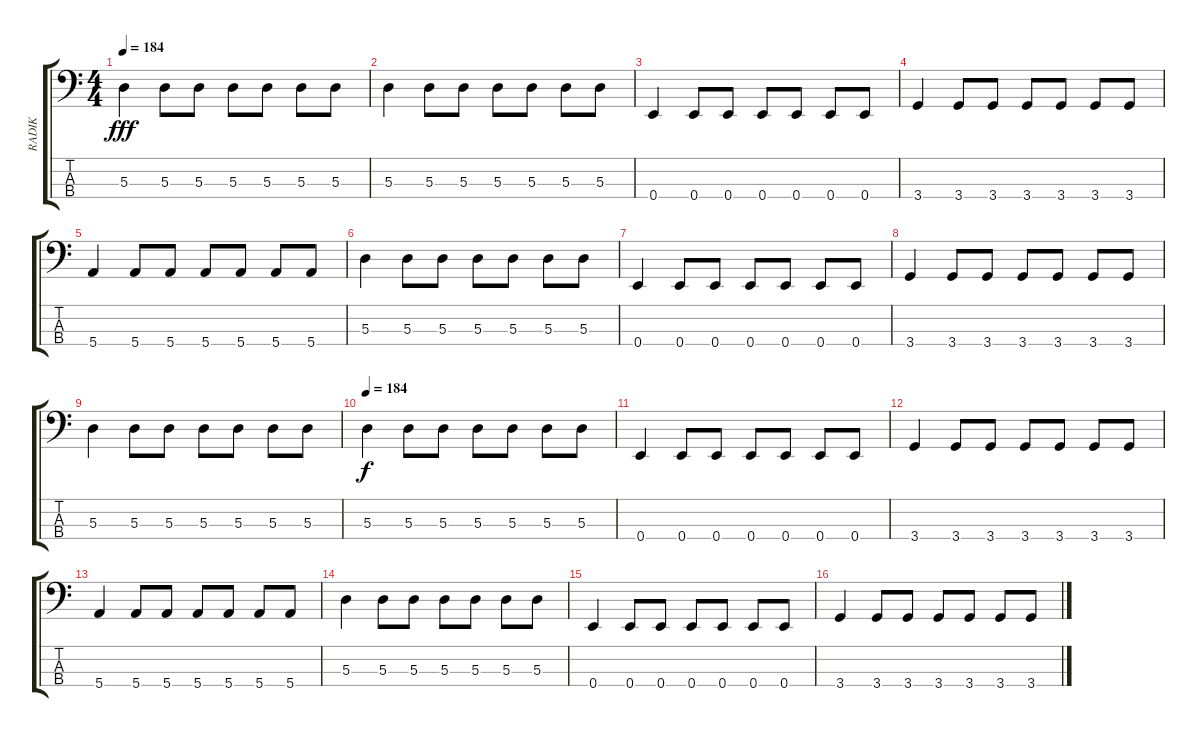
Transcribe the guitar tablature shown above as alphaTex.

\track ("RADIK" "RADIK") {instrument electricbasspick}
\staff {score tabs}
\tuning (G2 D2 A1 E1) {hide}
\ts (4 4)
\tempo 184
\clef f4
\ks c
5.3.4{dy fff} 5.3.8 5.3.8 5.3.8 5.3.8 5.3.8 5.3.8 |
5.3.4 5.3.8 5.3.8 5.3.8 5.3.8 5.3.8 5.3.8 |
0.4.4 0.4.8 0.4.8 0.4.8 0.4.8 0.4.8 0.4.8 |
3.4.4 3.4.8 3.4.8 3.4.8 3.4.8 3.4.8 3.4.8 |
5.4.4 5.4.8 5.4.8 5.4.8 5.4.8 5.4.8 5.4.8 |
5.3.4 5.3.8 5.3.8 5.3.8 5.3.8 5.3.8 5.3.8 |
0.4.4 0.4.8 0.4.8 0.4.8 0.4.8 0.4.8 0.4.8 |
3.4.4 3.4.8 3.4.8 3.4.8 3.4.8 3.4.8 3.4.8 |
5.3.4 5.3.8 5.3.8 5.3.8 5.3.8 5.3.8 5.3.8 |
\tempo 184
5.3.4{dy f} 5.3.8 5.3.8 5.3.8 5.3.8 5.3.8 5.3.8 |
0.4.4 0.4.8 0.4.8 0.4.8 0.4.8 0.4.8 0.4.8 |
3.4.4 3.4.8 3.4.8 3.4.8 3.4.8 3.4.8 3.4.8 |
5.4.4 5.4.8 5.4.8 5.4.8 5.4.8 5.4.8 5.4.8 |
5.3.4 5.3.8 5.3.8 5.3.8 5.3.8 5.3.8 5.3.8 |
0.4.4 0.4.8 0.4.8 0.4.8 0.4.8 0.4.8 0.4.8 |
3.4.4 3.4.8 3.4.8 3.4.8 3.4.8 3.4.8 3.4.8
